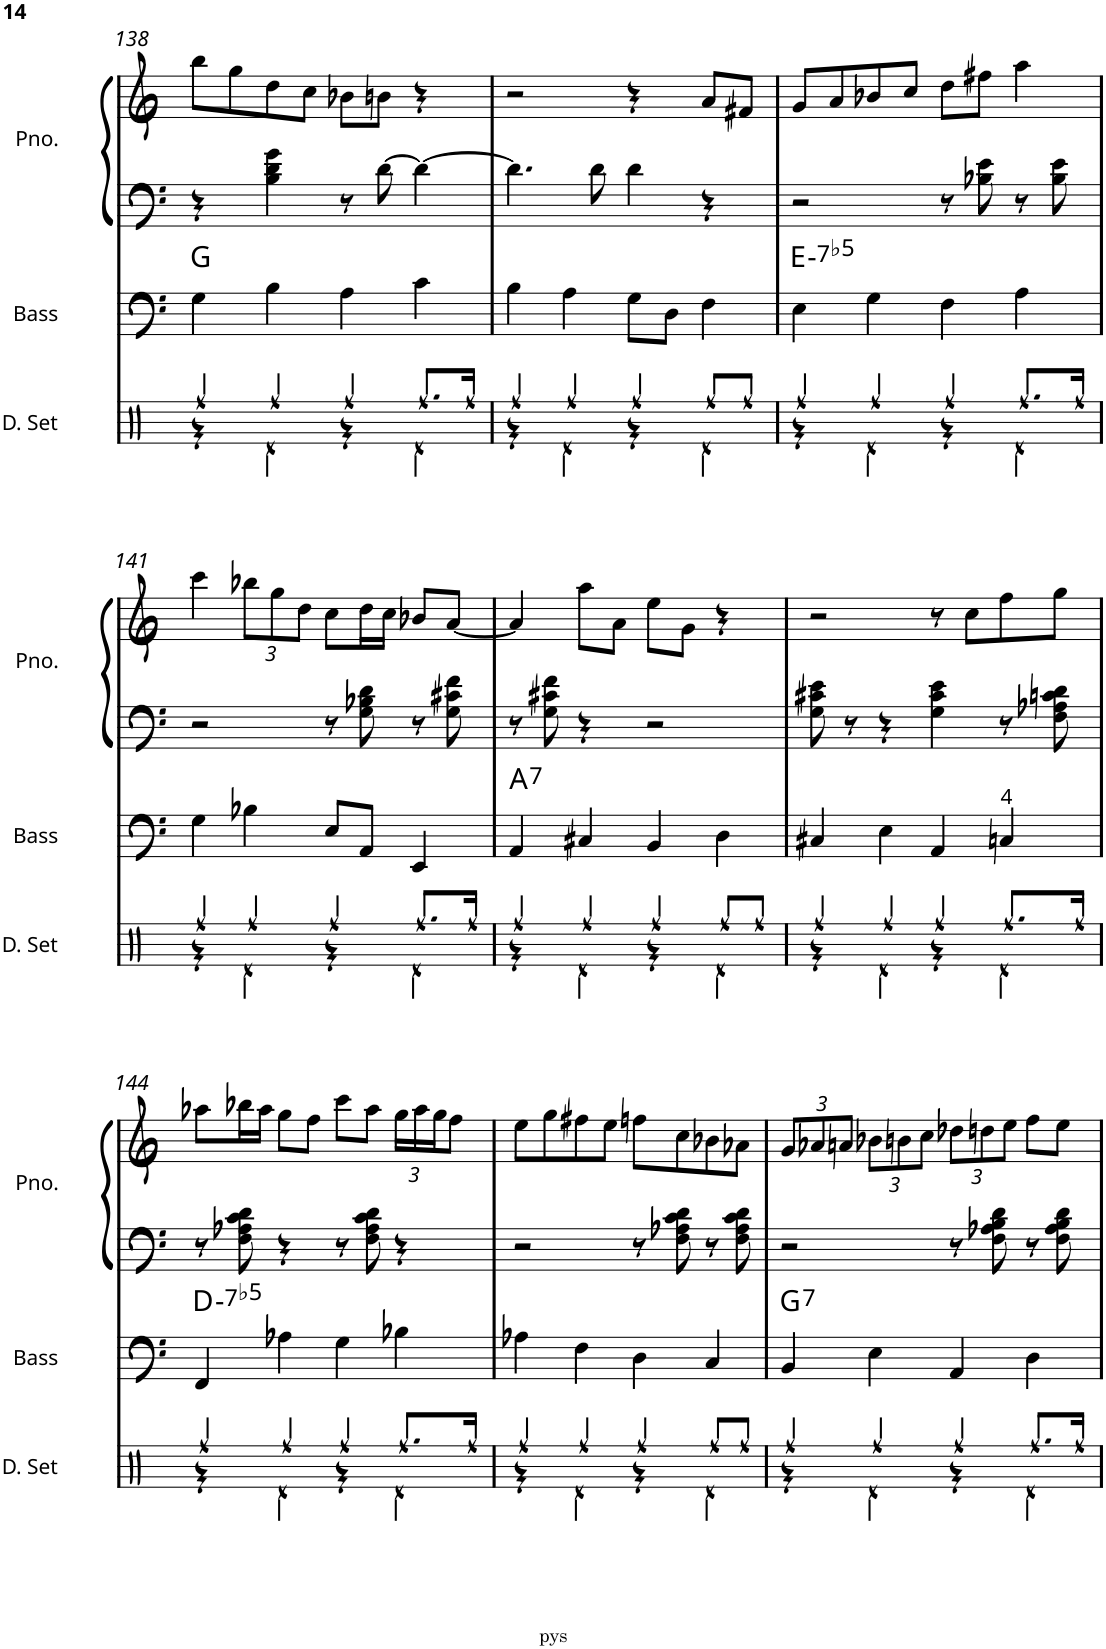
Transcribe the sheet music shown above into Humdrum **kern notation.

**kern	**kern	**harte	**kern	**kern
*part3	*part2	*part2	*part1	*part1
*staff4	*staff3	*	*staff2	*staff1
*I"Drumset	*I"Acoustic Bass	*	*I"Piano	*
*I'D. Set	*I'Bass	*	*I'Pno.	*
!!LO:PB:g=z
*clefX	*clefF4	*	*clefF4	*clefG2
*	*Trd7c12	*	*	*
*k[]	*k[]	*	*k[]	*k[]
*M4/4	*M4/4	*	*M4/4	*M4/4
=138	=138	=138	=138	=138
*^	*	*	*	*
4Rff/	4r	4G\	G:maj	4r	8bb\L
.	.	.	.	.	8gg\
4Rff/	4Rd\	4B\	.	4B\ 4d\ 4g\	8dd\
.	.	.	.	.	8cc\J
4Rff/	4r	4A\	.	8r	8b-X\L
.	.	.	.	[8d\	8bn\J
8.Rff/L	4Rd\	4c\	.	4d\_	4r
16Rff/Jk	.	.	.	.	.
=139	=139	=139	=139	=139	=139
4Rff/	4r	4B\	.	4.d\]	2r
4Rff/	4Rd\	4A\	.	.	.
.	.	.	.	8d\	.
4Rff/	4r	8G\L	.	4d\	4r
.	.	8D\J	.	.	.
8Rff/L	4Rd\	4F\	.	4r	8a/L
8Rff/J	.	.	.	.	8f#X/J
=140	=140	=140	=140	=140	=140
!	!	!	!LO:H:kt=-7b5	!	!
4Rff/	4r	4E\	E:hdim7	2r	8g/L
.	.	.	.	.	8a/
4Rff/	4Rd\	4G\	.	.	8b-X/
.	.	.	.	.	8cc/J
4Rff/	4r	4F\	.	8r	8dd\L
.	.	.	.	8B-X\ 8e\	8ff#X\J
8.Rff/L	4Rd\	4A\	.	8r	4aa\
.	.	.	.	8B-\ 8e\	.
16Rff/Jk	.	.	.	.	.
!!LO:LB:g=z
=141	=141	=141	=141	=141	=141
4Rff/	4r	4G\	.	2r	4ccc\
*	*	*	*	*	*Xbrackettup
4Rff/	4Rd\	4B-X\	.	.	12bb-X\L
.	.	.	.	.	12gg\
.	.	.	.	.	12dd\J
4Rff/	4r	8E/L	.	8r	8cc\L
.	.	8AA/J	.	8G\ 8B-X\ 8d\	16dd\L
.	.	.	.	.	16cc\JJ
8.Rff/L	4Rd\	4EE/	.	8r	8b-X/L
.	.	.	.	8G\ 8c#X\ 8f\	[8a/J
16Rff/Jk	.	.	.	.	.
=142	=142	=142	=142	=142	=142
!	!	!	!LO:H:kt=7	!	!
4Rff/	4r	4AA/	A:7	8r	4a/]
.	.	.	.	8G\ 8c#X\ 8f\	.
4Rff/	4Rd\	4C#X/	.	4r	8aa\L
.	.	.	.	.	8a\J
4Rff/	4r	4BB/	.	2r	8ee\L
.	.	.	.	.	8g\J
8Rff/L	4Rd\	4D\	.	.	4r
8Rff/J	.	.	.	.	.
=143	=143	=143	=143	=143	=143
4Rff/	4r	4C#X/	.	8G\ 8c#X\ 8e\	2r
.	.	.	.	8r	.
4Rff/	4Rd\	4E\	.	4r	.
4Rff/	4r	4AA/	.	4G\ 4c#\ 4e\	8r
.	.	.	.	.	8cc\L
8.Rff/L	4Rd\	4Cn/	.	8r	8ff\
.	.	.	.	8F\ 8A-X\ 8cn\ 8d\	8gg\J
16Rff/Jk	.	.	.	.	.
!!LO:LB:g=z
=144	=144	=144	=144	=144	=144
!	!	!	!LO:H:kt=-7b5	!	!
4Rff/	4r	4FF/	D:hdim7	8r	8aa-X\L
.	.	.	.	8F\ 8A-X\ 8c\ 8d\	16bb-X\L
.	.	.	.	.	16aa-\JJ
4Rff/	4Rd\	4A-X\	.	4r	8gg\L
.	.	.	.	.	8ff\J
4Rff/	4r	4G\	.	8r	8ccc\L
.	.	.	.	8F\ 8A-\ 8c\ 8d\	8aa-\J
8.Rff/L	4Rd\	4B-X\	.	4r	24gg\LL
.	.	.	.	.	24aa-\
.	.	.	.	.	24gg\J
.	.	.	.	.	8ff\J
16Rff/Jk	.	.	.	.	.
=145	=145	=145	=145	=145	=145
4Rff/	4r	4A-X\	.	2r	8ee\L
.	.	.	.	.	8gg\
4Rff/	4Rd\	4F\	.	.	8ff#X\
.	.	.	.	.	8ee\J
4Rff/	4r	4D\	.	8r	8ffn\L
.	.	.	.	8F\ 8A-X\ 8c\ 8d\	8cc\
8Rff/L	4Rd\	4C/	.	8r	8b-X\
8Rff/J	.	.	.	8F\ 8A-\ 8c\ 8d\	8a-X\J
=146	=146	=146	=146	=146	=146
!	!	!	!LO:H:kt=7	!	!
4Rff/	4r	4BB/	G:7	2r	12g/L
.	.	.	.	.	12a-X/
.	.	.	.	.	12an/J
4Rff/	4Rd\	4E\	.	.	12b-X\L
.	.	.	.	.	12bn\
.	.	.	.	.	12cc\J
4Rff/	4r	4AA/	.	8r	12dd-X\L
.	.	.	.	.	12ddn\
.	.	.	.	8F\ 8A-X\ 8B\ 8d\	.
.	.	.	.	.	12ee\J
8.Rff/L	4Rd\	4D\	.	8r	8ff\L
.	.	.	.	8F\ 8A-\ 8B\ 8d\	8ee\J
16Rff/Jk	.	.	.	.	.
*v	*v	*	*	*	*
=	=	=	=	=
*-	*-	*-	*-	*-
